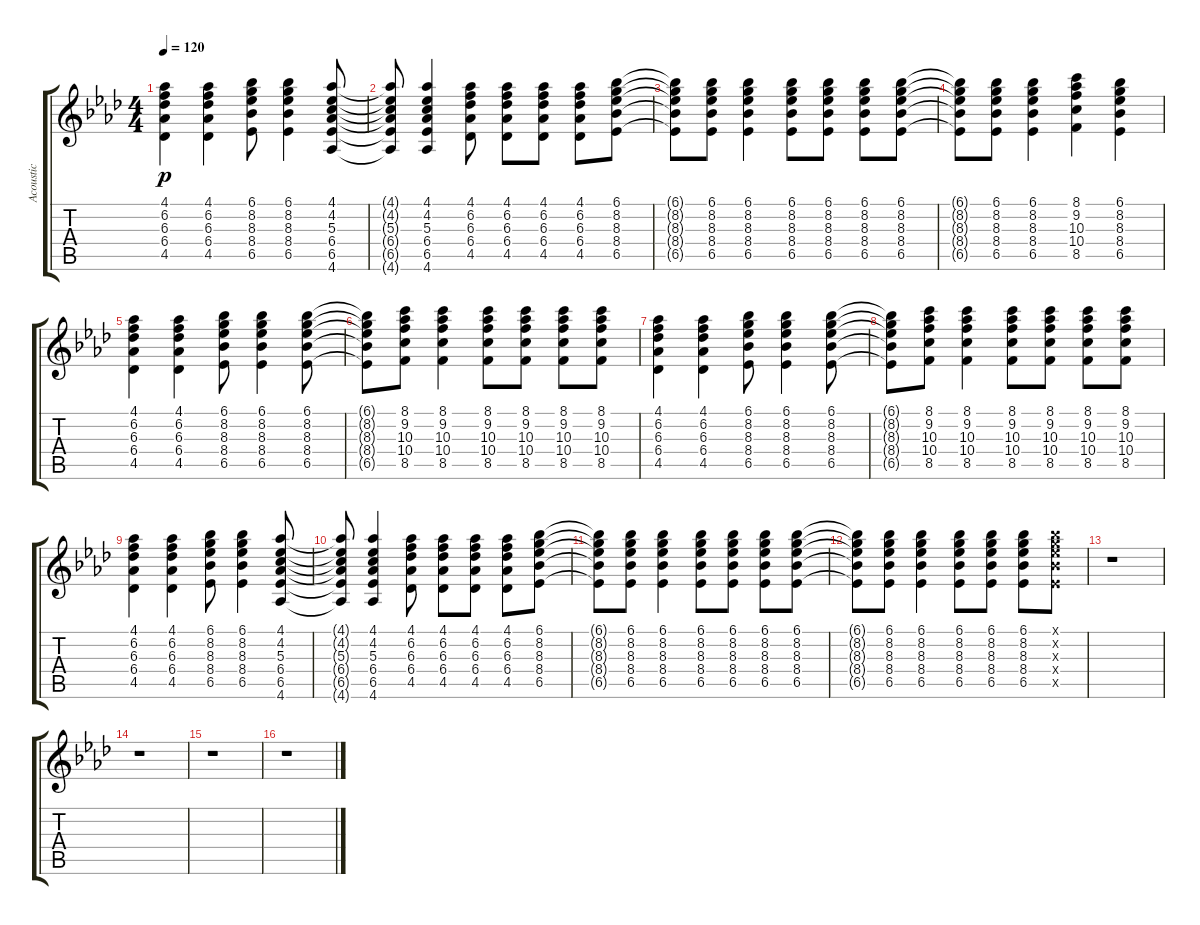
\track ("Acoustic" "Acoustic") {instrument acousticguitarsteel}
\staff {score tabs}
\tuning (E4 B3 G3 D3 A2 E2) {hide}
\ts (4 4)
\tempo 120
\clef g2
\ks ab
(4.1 6.2 6.3 6.4 4.5).4{dy p} (4.1 6.2 6.3 6.4 4.5).4 (6.1 8.2 8.3 8.4 6.5).8 (6.1 8.2 8.3 8.4 6.5).4 (4.1 4.2 5.3 6.4 6.5 4.6).8 |
(4.1{t} 4.2{t} 5.3{t} 6.4{t} 6.5{t} 4.6{t}).8 (4.1 4.2 5.3 6.4 6.5 4.6).4 (4.1 6.2 6.3 6.4 4.5).8 (4.1 6.2 6.3 6.4 4.5).8 (4.1 6.2 6.3 6.4 4.5).8 (4.1 6.2 6.3 6.4 4.5).8 (6.1 8.2 8.3 8.4 6.5).8 |
(6.1{t} 8.2{t} 8.3{t} 8.4{t} 6.5{t}).8 (6.1 8.2 8.3 8.4 6.5).8 (6.1 8.2 8.3 8.4 6.5).4 (6.1 8.2 8.3 8.4 6.5).8 (6.1 8.2 8.3 8.4 6.5).8 (6.1 8.2 8.3 8.4 6.5).8 (6.1 8.2 8.3 8.4 6.5).8 |
(6.1{t} 8.2{t} 8.3{t} 8.4{t} 6.5{t}).8 (6.1 8.2 8.3 8.4 6.5).8 (6.1 8.2 8.3 8.4 6.5).4 (8.1 9.2 10.3 10.4 8.5).4 (6.1 8.2 8.3 8.4 6.5).4 |
(4.1 6.2 6.3 6.4 4.5).4 (4.1 6.2 6.3 6.4 4.5).4 (6.1 8.2 8.3 8.4 6.5).8 (6.1 8.2 8.3 8.4 6.5).4 (6.1 8.2 8.3 8.4 6.5).8 |
(6.1{t} 8.2{t} 8.3{t} 8.4{t} 6.5{t}).8 (8.1 9.2 10.3 10.4 8.5).8 (8.1 9.2 10.3 10.4 8.5).4 (8.1 9.2 10.3 10.4 8.5).8 (8.1 9.2 10.3 10.4 8.5).8 (8.1 9.2 10.3 10.4 8.5).8 (8.1 9.2 10.3 10.4 8.5).8 |
(4.1 6.2 6.3 6.4 4.5).4 (4.1 6.2 6.3 6.4 4.5).4 (6.1 8.2 8.3 8.4 6.5).8 (6.1 8.2 8.3 8.4 6.5).4 (6.1 8.2 8.3 8.4 6.5).8 |
(6.1{t} 8.2{t} 8.3{t} 8.4{t} 6.5{t}).8 (8.1 9.2 10.3 10.4 8.5).8 (8.1 9.2 10.3 10.4 8.5).4 (8.1 9.2 10.3 10.4 8.5).8 (8.1 9.2 10.3 10.4 8.5).8 (8.1 9.2 10.3 10.4 8.5).8 (8.1 9.2 10.3 10.4 8.5).8 |
(4.1 6.2 6.3 6.4 4.5).4 (4.1 6.2 6.3 6.4 4.5).4 (6.1 8.2 8.3 8.4 6.5).8 (6.1 8.2 8.3 8.4 6.5).4 (4.1 4.2 5.3 6.4 6.5 4.6).8 |
(4.1{t} 4.2{t} 5.3{t} 6.4{t} 6.5{t} 4.6{t}).8 (4.1 4.2 5.3 6.4 6.5 4.6).4 (4.1 6.2 6.3 6.4 4.5).8 (4.1 6.2 6.3 6.4 4.5).8 (4.1 6.2 6.3 6.4 4.5).8 (4.1 6.2 6.3 6.4 4.5).8 (6.1 8.2 8.3 8.4 6.5).8 |
(6.1{t} 8.2{t} 8.3{t} 8.4{t} 6.5{t}).8 (6.1 8.2 8.3 8.4 6.5).8 (6.1 8.2 8.3 8.4 6.5).4 (6.1 8.2 8.3 8.4 6.5).8 (6.1 8.2 8.3 8.4 6.5).8 (6.1 8.2 8.3 8.4 6.5).8 (6.1 8.2 8.3 8.4 6.5).8 |
(6.1{t} 8.2{t} 8.3{t} 8.4{t} 6.5{t}).8 (6.1 8.2 8.3 8.4 6.5).8 (6.1 8.2 8.3 8.4 6.5).4 (6.1 8.2 8.3 8.4 6.5).8 (6.1 8.2 8.3 8.4 6.5).8 (6.1 8.2 8.3 8.4 6.5).8 (6.1{x} 8.2{x} 8.3{x} 8.4{x} 6.5{x}).8 |
r.1 |
r.1 |
r.1 |
r.1
